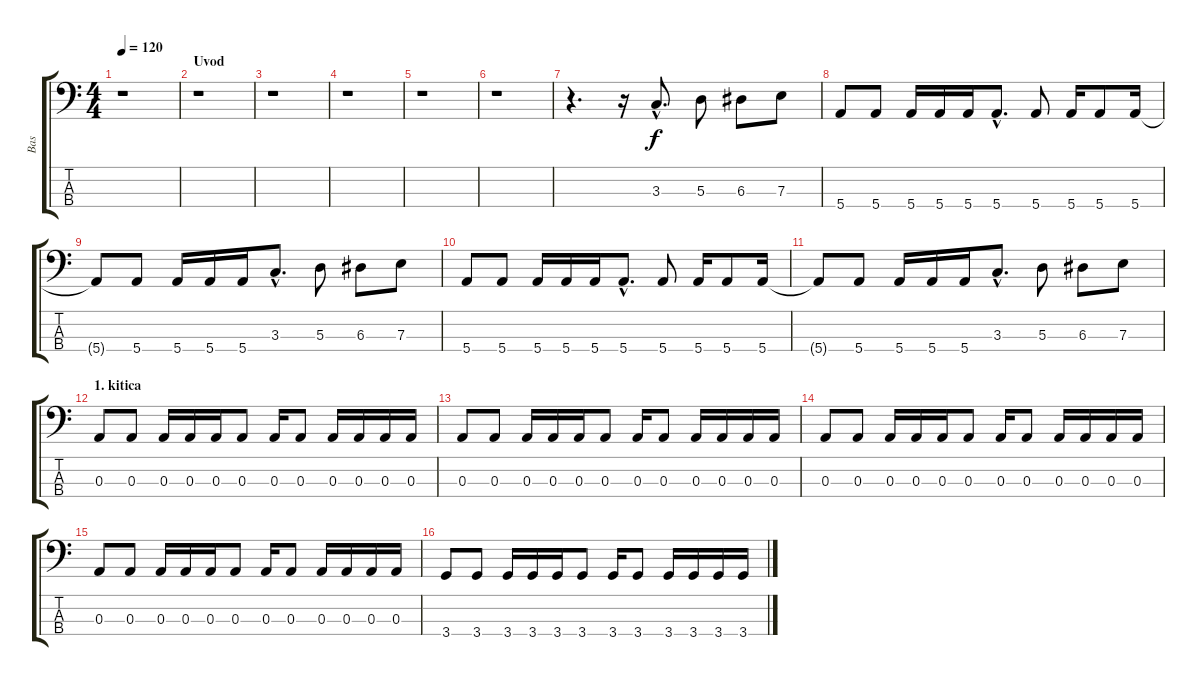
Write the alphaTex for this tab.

\track ("Bas" "Bas") {instrument electricbassfinger}
\staff {score tabs}
\tuning (G2 D2 A1 E1) {hide}
\ts (4 4)
\tempo 120
\clef f4
\ks c
r.1{dy f instrument electricbassfinger} |
\section ("" "Uvod")
r.1 |
r.1 |
r.1 |
r.1 |
r.1 |
r.4{d} r.16 3.3{hac}.8{d} 5.3.8 6.3.8 7.3.8 |
5.4.8 5.4.8 5.4.16 5.4.16 5.4.16 5.4{hac}.8{d} 5.4.8 5.4.16 5.4.8 5.4.16 |
5.4{t}.8 5.4.8 5.4.16 5.4.16 5.4.16 3.3{hac}.8{d} 5.3.8 6.3.8 7.3.8 |
5.4.8 5.4.8 5.4.16 5.4.16 5.4.16 5.4{hac}.8{d} 5.4.8 5.4.16 5.4.8 5.4.16 |
5.4{t}.8 5.4.8 5.4.16 5.4.16 5.4.16 3.3{hac}.8{d} 5.3.8 6.3.8 7.3.8 |
\section ("" "1. kitica")
0.3.8 0.3.8 0.3.16 0.3.16 0.3.16 0.3.8 0.3.16 0.3.8 0.3.16 0.3.16 0.3.16 0.3.16 |
0.3.8 0.3.8 0.3.16 0.3.16 0.3.16 0.3.8 0.3.16 0.3.8 0.3.16 0.3.16 0.3.16 0.3.16 |
0.3.8 0.3.8 0.3.16 0.3.16 0.3.16 0.3.8 0.3.16 0.3.8 0.3.16 0.3.16 0.3.16 0.3.16 |
0.3.8 0.3.8 0.3.16 0.3.16 0.3.16 0.3.8 0.3.16 0.3.8 0.3.16 0.3.16 0.3.16 0.3.16 |
3.4.8 3.4.8 3.4.16 3.4.16 3.4.16 3.4.8 3.4.16 3.4.8 3.4.16 3.4.16 3.4.16 3.4.16
